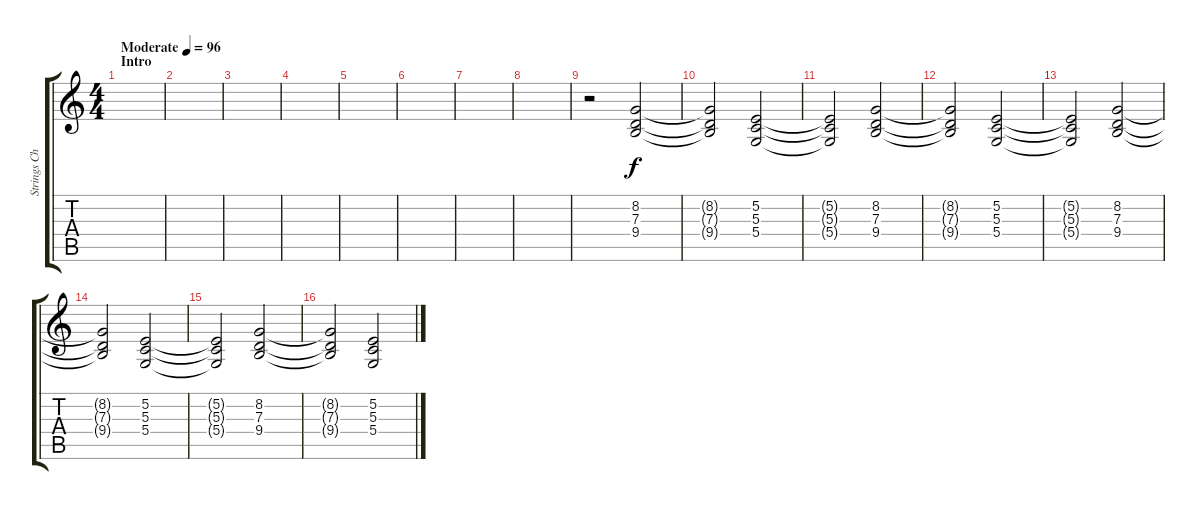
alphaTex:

\track ("Strings Chords" "Strings Ch") {instrument stringensemble1}
\staff {score tabs}
\tuning (E4 B3 G3 D3 A2 E2) {hide}
\ts (4 4)
\section ("" "Intro")
\tempo (96 "Moderate")
\clef g2
\ks c
|
|
|
|
|
|
|
|
r.2 (8.2 7.3 9.4).2 |
(8.2{t} 7.3{t} 9.4{t}).2 (5.2 5.3 5.4).2 |
(5.2{t} 5.3{t} 5.4{t}).2 (8.2 7.3 9.4).2 |
(8.2{t} 7.3{t} 9.4{t}).2 (5.2 5.3 5.4).2 |
(5.2{t} 5.3{t} 5.4{t}).2 (8.2 7.3 9.4).2 |
(8.2{t} 7.3{t} 9.4{t}).2 (5.2 5.3 5.4).2 |
(5.2{t} 5.3{t} 5.4{t}).2 (8.2 7.3 9.4).2 |
(8.2{t} 7.3{t} 9.4{t}).2 (5.2 5.3 5.4).2
